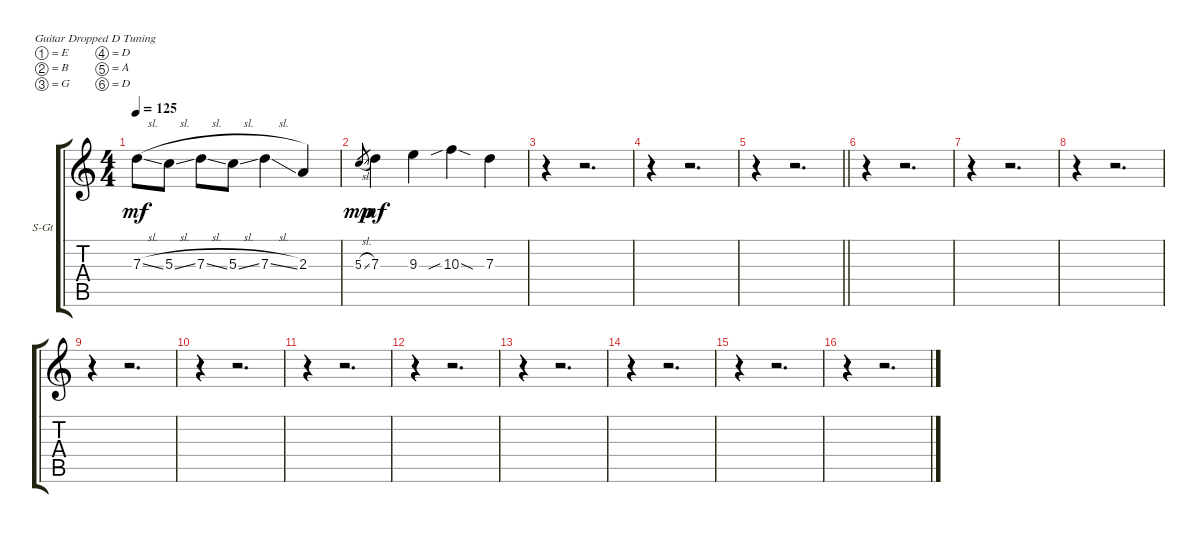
\bracketExtendMode groupsimilarinstruments
\firstSystemTrackNameOrientation horizontal
\otherSystemsTrackNameOrientation horizontal
\track ("Matt Shadows" "S-Gt") {instrument lead6voice}
\staff {score tabs}
\tuning (E4 B3 G3 D3 A2 D2)
\displaytranspose 12
\ts (4 4)
\tempo 125
\clef g2
\ks c
7.3{sl}.8{dy mf} 5.3{sl}.8 7.3{sl}.8 5.3{sl}.8 7.3{sl}.4 2.3.4 |
5.3{sl}.8{gr dy mp} 7.3.4{dy mf} 9.3.4 10.3{sib sod}.4 7.3.4 |
r.4 r.2{d} |
r.4 r.2{d} |
\barLineRight lightlight
r.4 r.2{d} |
r.4 r.2{d} |
r.4 r.2{d} |
r.4 r.2{d} |
r.4 r.2{d} |
r.4 r.2{d} |
r.4 r.2{d} |
r.4 r.2{d} |
r.4 r.2{d} |
r.4 r.2{d} |
r.4 r.2{d} |
r.4 r.2{d}
